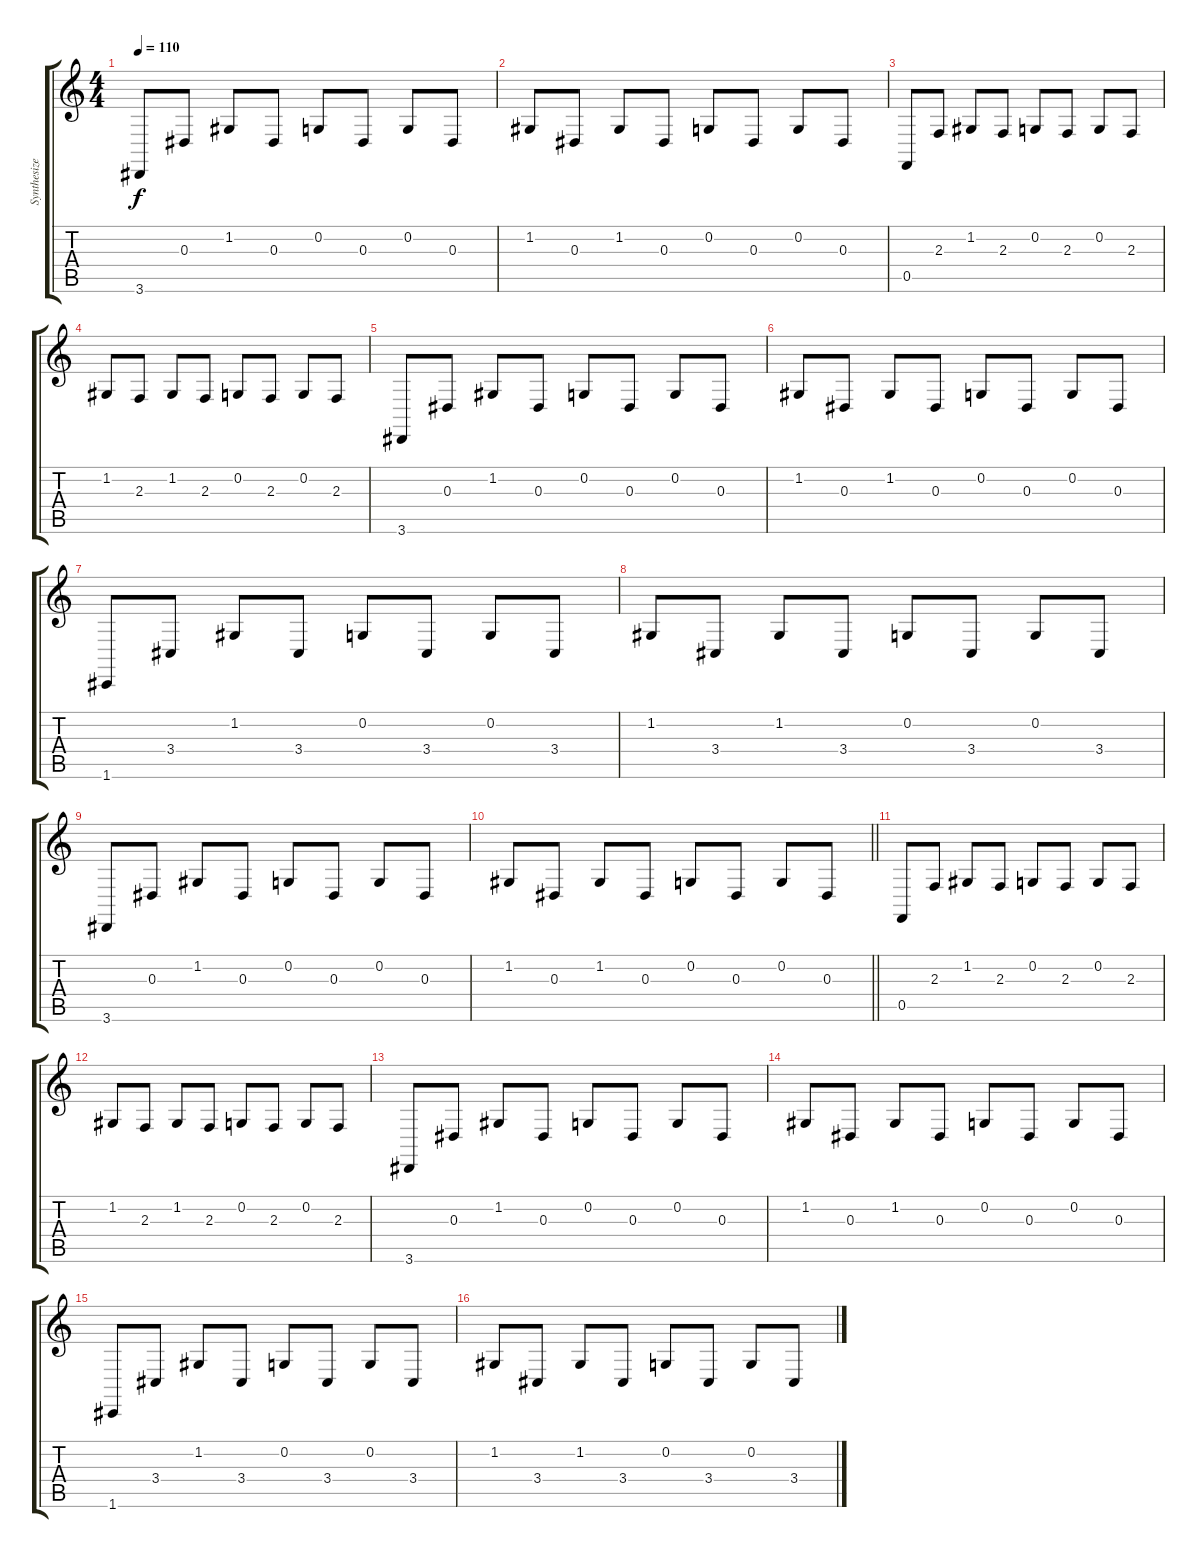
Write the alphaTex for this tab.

\track ("Synthesizer 3" "Synthesize") {instrument fx4atmosphere}
\staff {score tabs}
\tuning (C4 G3 Eb3 Bb2 F2 C2) {hide}
\ts (4 4)
\tempo 110
\clef g2
\ks c
3.6.8{dy f} 0.3.8 1.2.8 0.3.8 0.2.8 0.3.8 0.2.8 0.3.8 |
1.2.8 0.3.8 1.2.8 0.3.8 0.2.8 0.3.8 0.2.8 0.3.8 |
0.5.8 2.3.8 1.2.8 2.3.8 0.2.8 2.3.8 0.2.8 2.3.8 |
1.2.8 2.3.8 1.2.8 2.3.8 0.2.8 2.3.8 0.2.8 2.3.8 |
3.6.8 0.3.8 1.2.8 0.3.8 0.2.8 0.3.8 0.2.8 0.3.8 |
1.2.8 0.3.8 1.2.8 0.3.8 0.2.8 0.3.8 0.2.8 0.3.8 |
1.6.8 3.4.8 1.2.8 3.4.8 0.2.8 3.4.8 0.2.8 3.4.8 |
1.2.8 3.4.8 1.2.8 3.4.8 0.2.8 3.4.8 0.2.8 3.4.8 |
3.6.8 0.3.8 1.2.8 0.3.8 0.2.8 0.3.8 0.2.8 0.3.8 |
\barLineRight lightlight
1.2.8 0.3.8 1.2.8 0.3.8 0.2.8 0.3.8 0.2.8 0.3.8 |
\section ("" "")
0.5.8{volume 10} 2.3.8 1.2.8 2.3.8 0.2.8 2.3.8 0.2.8 2.3.8 |
1.2.8 2.3.8 1.2.8 2.3.8 0.2.8 2.3.8 0.2.8 2.3.8 |
3.6.8 0.3.8 1.2.8 0.3.8 0.2.8 0.3.8 0.2.8 0.3.8 |
1.2.8 0.3.8 1.2.8 0.3.8 0.2.8 0.3.8 0.2.8 0.3.8 |
1.6.8 3.4.8 1.2.8 3.4.8 0.2.8 3.4.8 0.2.8 3.4.8 |
1.2.8 3.4.8 1.2.8 3.4.8 0.2.8 3.4.8 0.2.8 3.4.8
